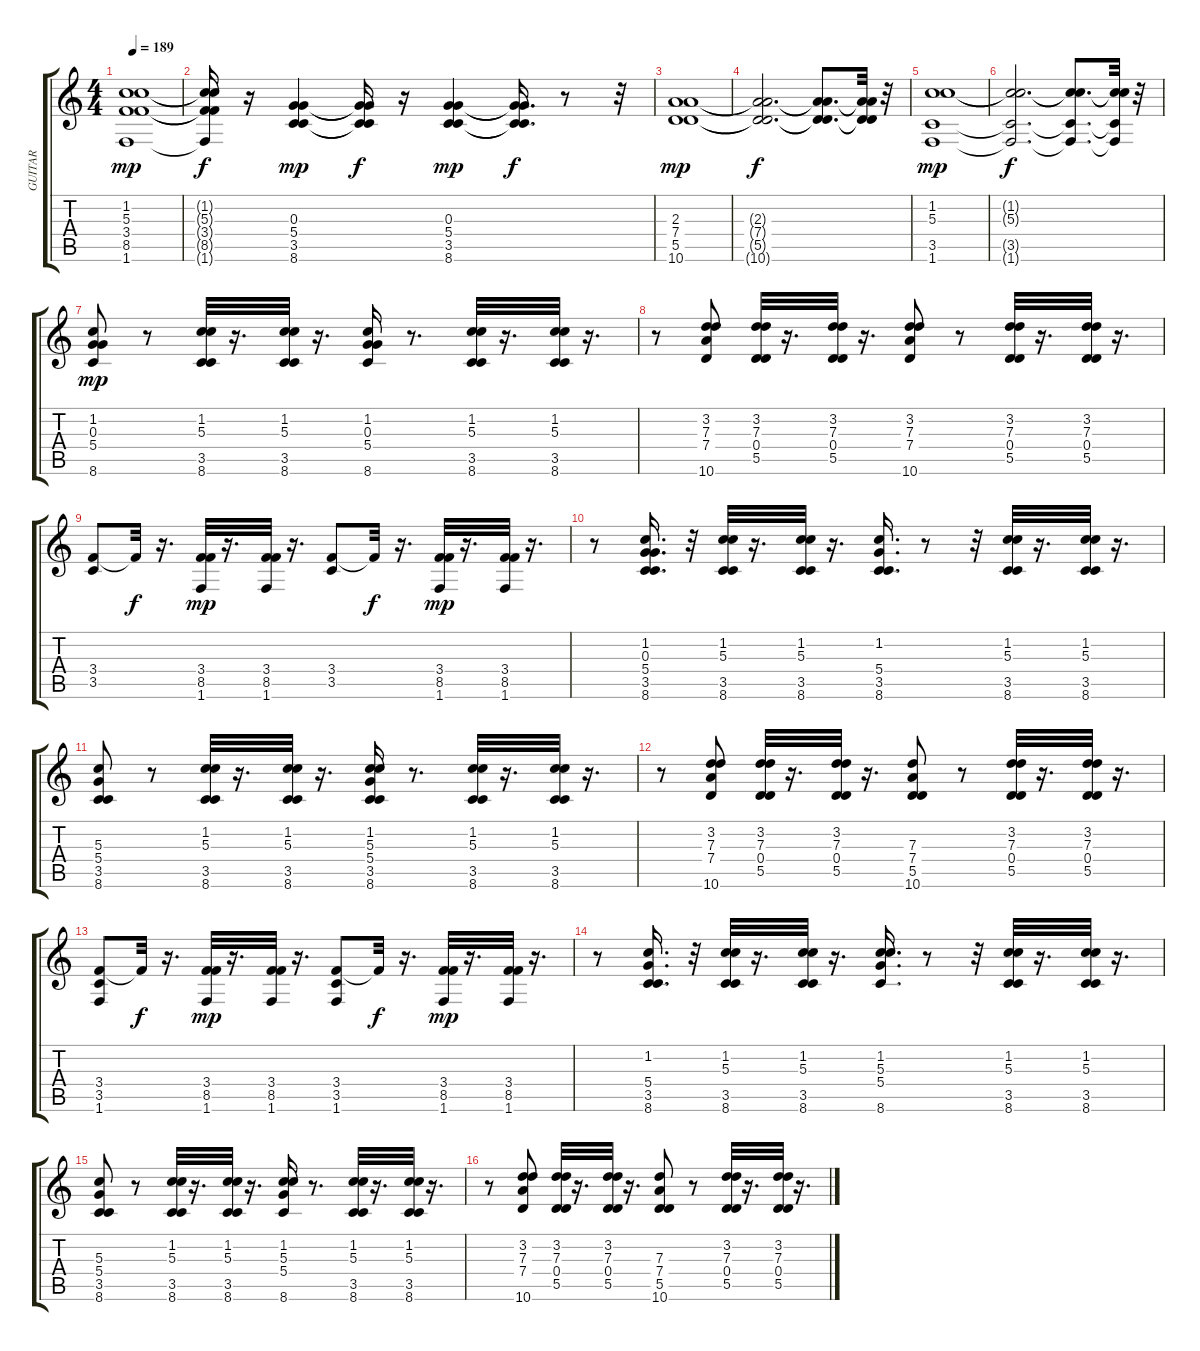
\track ("GUITAR" "GUITAR") {instrument distortionguitar}
\staff {score tabs}
\tuning (E4 B3 G3 D3 A2 E2) {hide}
\ts (4 4)
\tempo 189
\clef g2
\ks c
(1.2 5.3 3.4 8.5 1.6).1{dy mp} |
(1.2{t} 5.3{t} 3.4{t} 8.5{t} 1.6{t}).16{dy f} r.16 (0.3 5.4 3.5 8.6).4{dy mp} (0.3{t} 5.4{t} 3.5{t} 8.6{t}).16{dy f} r.16 (0.3 5.4 3.5 8.6).4{dy mp} (0.3{t} 5.4{t} 3.5{t} 8.6{t}).16{d dy f} r.8 r.32 |
(2.3 7.4 5.5 10.6).1{dy mp} |
(2.3{t} 7.4{t} 5.5{t} 10.6{t}).2{d dy f} (2.3{t} 7.4{t} 5.5{t} 10.6{t}).8{d} (2.3{t} 7.4{t} 5.5{t} 10.6{t}).32 r.32 |
(1.2 5.3 3.5 1.6).1{dy mp} |
(1.2{t} 5.3{t} 3.5{t} 1.6{t}).2{d dy f} (1.2{t} 5.3{t} 3.5{t} 1.6{t}).8{d} (1.2{t} 5.3{t} 3.5{t} 1.6{t}).32 r.32 |
(1.2 0.3 5.4 8.6).8{dy mp balance 16} r.8 (1.2 5.3 3.5 8.6).32 r.16{d} (1.2 5.3 3.5 8.6).32 r.16{d} (1.2 0.3 5.4 8.6).16 r.8{d} (1.2 5.3 3.5 8.6).32 r.16{d} (1.2 5.3 3.5 8.6).32 r.16{d} |
r.8 (3.2 7.3 7.4 10.6).8 (3.2 7.3 0.4 5.5).32 r.16{d} (3.2 7.3 0.4 5.5).32 r.16{d} (3.2 7.3 7.4 10.6).8 r.8 (3.2 7.3 0.4 5.5).32 r.16{d} (3.2 7.3 0.4 5.5).32 r.16{d} |
(3.4 3.5).8 3.4{t}.32{dy f} r.16{d} (3.4 8.5 1.6).32{dy mp} r.16{d} (3.4 8.5 1.6).32 r.16{d} (3.4 3.5).8 3.4{t}.32{dy f} r.16{d} (3.4 8.5 1.6).32{dy mp} r.16{d} (3.4 8.5 1.6).32 r.16{d} |
r.8 (1.2 0.3 5.4 3.5 8.6).16{d} r.32 (1.2 5.3 3.5 8.6).32 r.16{d} (1.2 5.3 3.5 8.6).32 r.16{d} (1.2 5.4 3.5 8.6).16{d} r.8 r.32 (1.2 5.3 3.5 8.6).32 r.16{d} (1.2 5.3 3.5 8.6).32 r.16{d} |
(5.3 5.4 3.5 8.6).8 r.8 (1.2 5.3 3.5 8.6).32 r.16{d} (1.2 5.3 3.5 8.6).32 r.16{d} (1.2 5.3 5.4 3.5 8.6).16 r.8{d} (1.2 5.3 3.5 8.6).32 r.16{d} (1.2 5.3 3.5 8.6).32 r.16{d} |
r.8 (3.2 7.3 7.4 10.6).8 (3.2 7.3 0.4 5.5).32 r.16{d} (3.2 7.3 0.4 5.5).32 r.16{d} (7.3 7.4 5.5 10.6).8 r.8 (3.2 7.3 0.4 5.5).32 r.16{d} (3.2 7.3 0.4 5.5).32 r.16{d} |
(3.4 3.5 1.6).8 3.4{t}.32{dy f} r.16{d} (3.4 8.5 1.6).32{dy mp} r.16{d} (3.4 8.5 1.6).32 r.16{d} (3.4 3.5 1.6).8 3.4{t}.32{dy f} r.16{d} (3.4 8.5 1.6).32{dy mp} r.16{d} (3.4 8.5 1.6).32 r.16{d} |
r.8 (1.2 5.4 3.5 8.6).16{d} r.32 (1.2 5.3 3.5 8.6).32 r.16{d} (1.2 5.3 3.5 8.6).32 r.16{d} (1.2 5.3 5.4 8.6).16{d} r.8 r.32 (1.2 5.3 3.5 8.6).32 r.16{d} (1.2 5.3 3.5 8.6).32 r.16{d} |
(5.3 5.4 3.5 8.6).8 r.8 (1.2 5.3 3.5 8.6).32 r.16{d} (1.2 5.3 3.5 8.6).32 r.16{d} (1.2 5.3 5.4 8.6).16 r.8{d} (1.2 5.3 3.5 8.6).32 r.16{d} (1.2 5.3 3.5 8.6).32 r.16{d} |
r.8 (3.2 7.3 7.4 10.6).8 (3.2 7.3 0.4 5.5).32 r.16{d} (3.2 7.3 0.4 5.5).32 r.16{d} (7.3 7.4 5.5 10.6).8 r.8 (3.2 7.3 0.4 5.5).32 r.16{d} (3.2 7.3 0.4 5.5).32 r.16{d}
